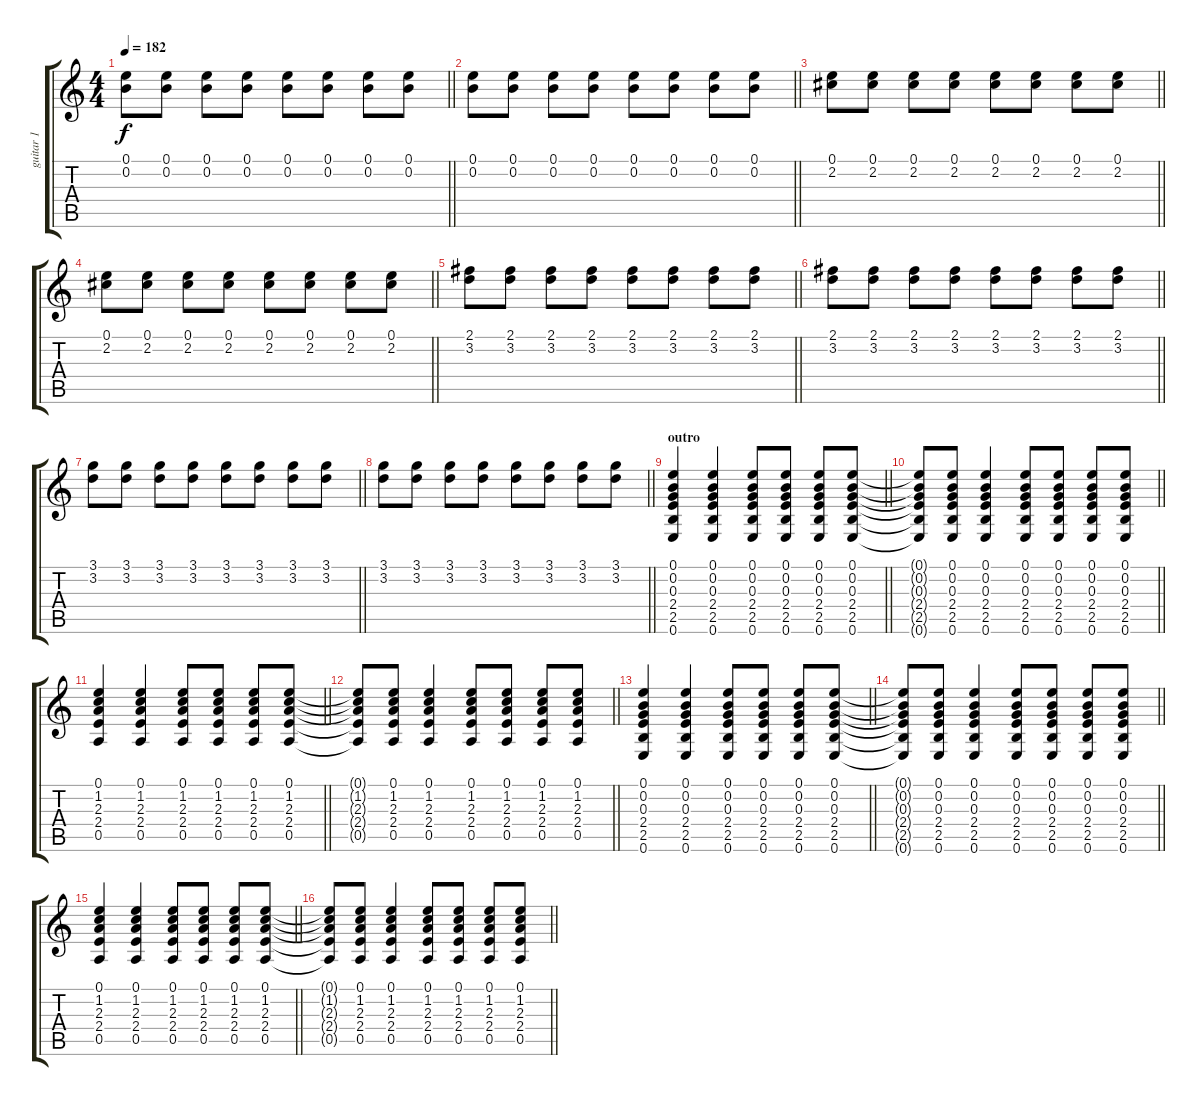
\track ("guitar 1" "guitar 1") {instrument electricguitarclean}
\staff {score tabs}
\tuning (E4 B3 G3 D3 A2 E2) {hide}
\ts (4 4)
\tempo 182
\clef g2
\barLineRight lightlight
\ks c
(0.1 0.2).8{dy f} (0.1 0.2).8 (0.1 0.2).8 (0.1 0.2).8 (0.1 0.2).8 (0.1 0.2).8 (0.1 0.2).8 (0.1 0.2).8 |
\barLineRight lightlight
(0.1 0.2).8 (0.1 0.2).8 (0.1 0.2).8 (0.1 0.2).8 (0.1 0.2).8 (0.1 0.2).8 (0.1 0.2).8 (0.1 0.2).8 |
\barLineRight lightlight
(0.1 2.2).8 (0.1 2.2).8 (0.1 2.2).8 (0.1 2.2).8 (0.1 2.2).8 (0.1 2.2).8 (0.1 2.2).8 (0.1 2.2).8 |
\barLineRight lightlight
(0.1 2.2).8 (0.1 2.2).8 (0.1 2.2).8 (0.1 2.2).8 (0.1 2.2).8 (0.1 2.2).8 (0.1 2.2).8 (0.1 2.2).8 |
\barLineRight lightlight
(2.1 3.2).8 (2.1 3.2).8 (2.1 3.2).8 (2.1 3.2).8 (2.1 3.2).8 (2.1 3.2).8 (2.1 3.2).8 (2.1 3.2).8 |
\barLineRight lightlight
(2.1 3.2).8 (2.1 3.2).8 (2.1 3.2).8 (2.1 3.2).8 (2.1 3.2).8 (2.1 3.2).8 (2.1 3.2).8 (2.1 3.2).8 |
\barLineRight lightlight
(3.1 3.2).8 (3.1 3.2).8 (3.1 3.2).8 (3.1 3.2).8 (3.1 3.2).8 (3.1 3.2).8 (3.1 3.2).8 (3.1 3.2).8 |
\barLineRight lightlight
(3.1 3.2).8 (3.1 3.2).8 (3.1 3.2).8 (3.1 3.2).8 (3.1 3.2).8 (3.1 3.2).8 (3.1 3.2).8 (3.1 3.2).8 |
\section ("" "outro")
\barLineRight lightlight
(0.1 0.2 0.3 2.4 2.5 0.6).4{volume 12 instrument electricguitarclean} (0.1 0.2 0.3 2.4 2.5 0.6).4 (0.1 0.2 0.3 2.4 2.5 0.6).8 (0.1 0.2 0.3 2.4 2.5 0.6).8 (0.1 0.2 0.3 2.4 2.5 0.6).8 (0.1 0.2 0.3 2.4 2.5 0.6).8 |
\barLineRight lightlight
(0.1{t} 0.2{t} 0.3{t} 2.4{t} 2.5{t} 0.6{t}).8 (0.1 0.2 0.3 2.4 2.5 0.6).8 (0.1 0.2 0.3 2.4 2.5 0.6).4 (0.1 0.2 0.3 2.4 2.5 0.6).8 (0.1 0.2 0.3 2.4 2.5 0.6).8 (0.1 0.2 0.3 2.4 2.5 0.6).8 (0.1 0.2 0.3 2.4 2.5 0.6).8 |
\barLineRight lightlight
(0.1 1.2 2.3 2.4 0.5).4 (0.1 1.2 2.3 2.4 0.5).4 (0.1 1.2 2.3 2.4 0.5).8 (0.1 1.2 2.3 2.4 0.5).8 (0.1 1.2 2.3 2.4 0.5).8 (0.1 1.2 2.3 2.4 0.5).8 |
\barLineRight lightlight
(0.1{t} 1.2{t} 2.3{t} 2.4{t} 0.5{t}).8 (0.1 1.2 2.3 2.4 0.5).8 (0.1 1.2 2.3 2.4 0.5).4 (0.1 1.2 2.3 2.4 0.5).8 (0.1 1.2 2.3 2.4 0.5).8 (0.1 1.2 2.3 2.4 0.5).8 (0.1 1.2 2.3 2.4 0.5).8 |
\barLineRight lightlight
(0.1 0.2 0.3 2.4 2.5 0.6).4 (0.1 0.2 0.3 2.4 2.5 0.6).4 (0.1 0.2 0.3 2.4 2.5 0.6).8 (0.1 0.2 0.3 2.4 2.5 0.6).8 (0.1 0.2 0.3 2.4 2.5 0.6).8 (0.1 0.2 0.3 2.4 2.5 0.6).8 |
\barLineRight lightlight
(0.1{t} 0.2{t} 0.3{t} 2.4{t} 2.5{t} 0.6{t}).8 (0.1 0.2 0.3 2.4 2.5 0.6).8 (0.1 0.2 0.3 2.4 2.5 0.6).4 (0.1 0.2 0.3 2.4 2.5 0.6).8 (0.1 0.2 0.3 2.4 2.5 0.6).8 (0.1 0.2 0.3 2.4 2.5 0.6).8 (0.1 0.2 0.3 2.4 2.5 0.6).8 |
\barLineRight lightlight
(0.1 1.2 2.3 2.4 0.5).4 (0.1 1.2 2.3 2.4 0.5).4 (0.1 1.2 2.3 2.4 0.5).8 (0.1 1.2 2.3 2.4 0.5).8 (0.1 1.2 2.3 2.4 0.5).8 (0.1 1.2 2.3 2.4 0.5).8 |
\barLineRight lightlight
(0.1{t} 1.2{t} 2.3{t} 2.4{t} 0.5{t}).8 (0.1 1.2 2.3 2.4 0.5).8 (0.1 1.2 2.3 2.4 0.5).4 (0.1 1.2 2.3 2.4 0.5).8 (0.1 1.2 2.3 2.4 0.5).8 (0.1 1.2 2.3 2.4 0.5).8 (0.1 1.2 2.3 2.4 0.5).8
